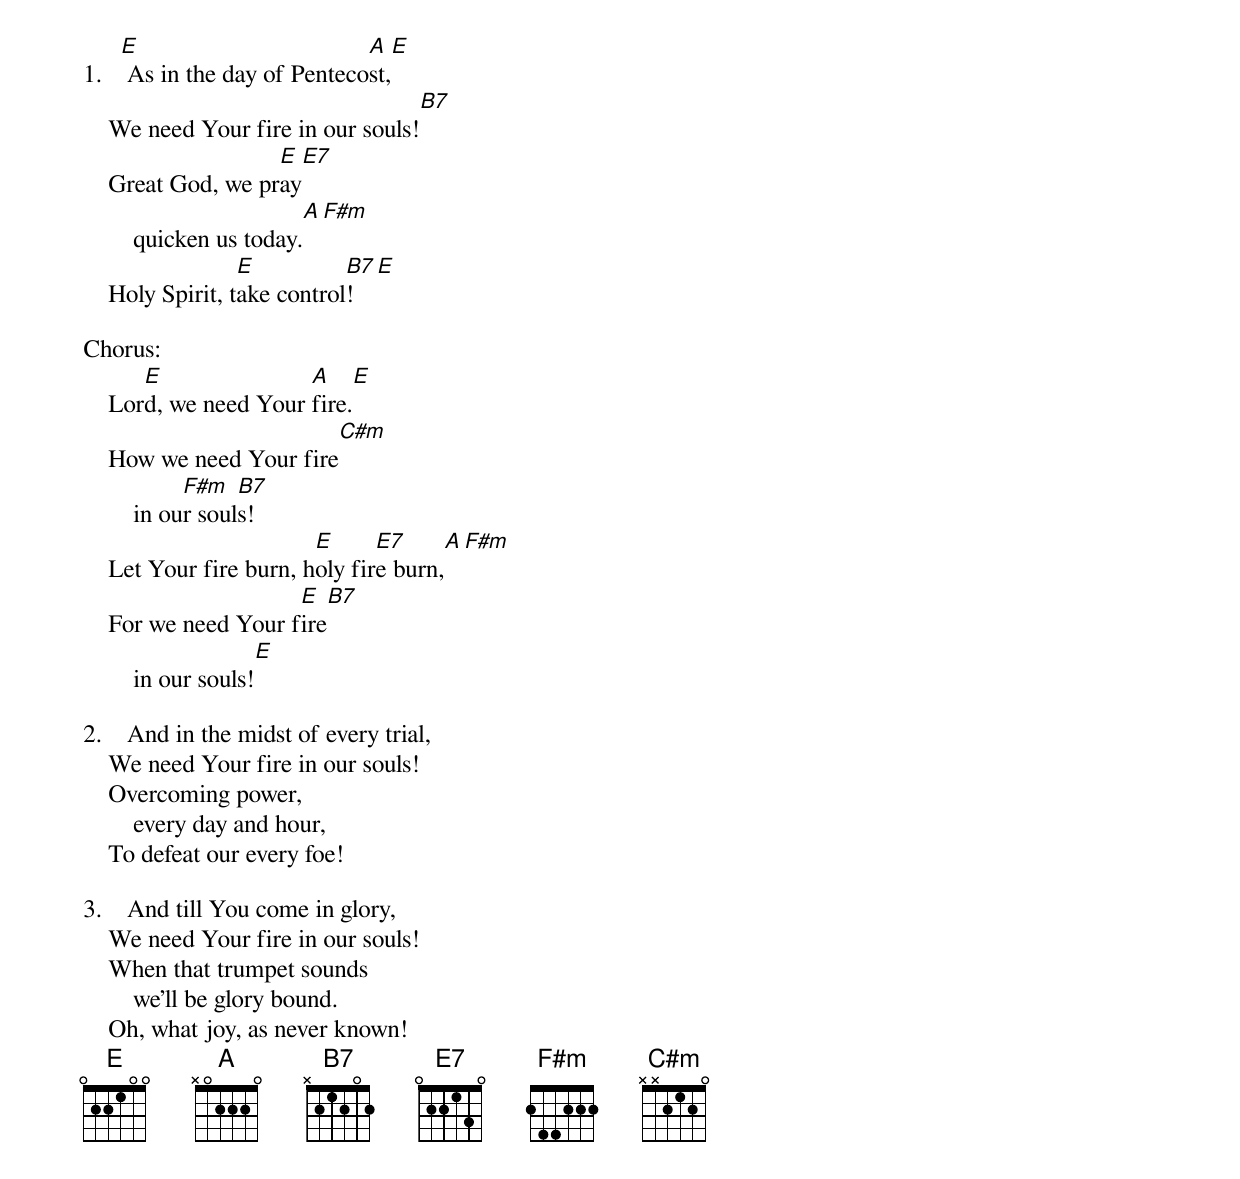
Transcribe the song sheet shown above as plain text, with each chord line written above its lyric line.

     E                        A  E
1.    As in the day of Pentecost,
                                                        B7
    We need Your fire in our souls!
                    E              E7
    Great God, we pray
                         A       F#m
        quicken us today.
                  E          B7           E
    Holy Spirit, take control!

Chorus:
       E               A                   E
    Lord, we need Your fire.
                                             C#m
    How we need Your fire
             F#m   B7
        in our souls!
                         E      E7               A       F#m
    Let Your fire burn, holy fire burn,
                      E                 B7
    For we need Your fire
                      E
        in our souls!

2.    And in the midst of every trial,
    We need Your fire in our souls!
    Overcoming power,
        every day and hour,
    To defeat our every foe!

3.    And till You come in glory,
    We need Your fire in our souls!
    When that trumpet sounds
        we’ll be glory bound.
    Oh, what joy, as never known!
